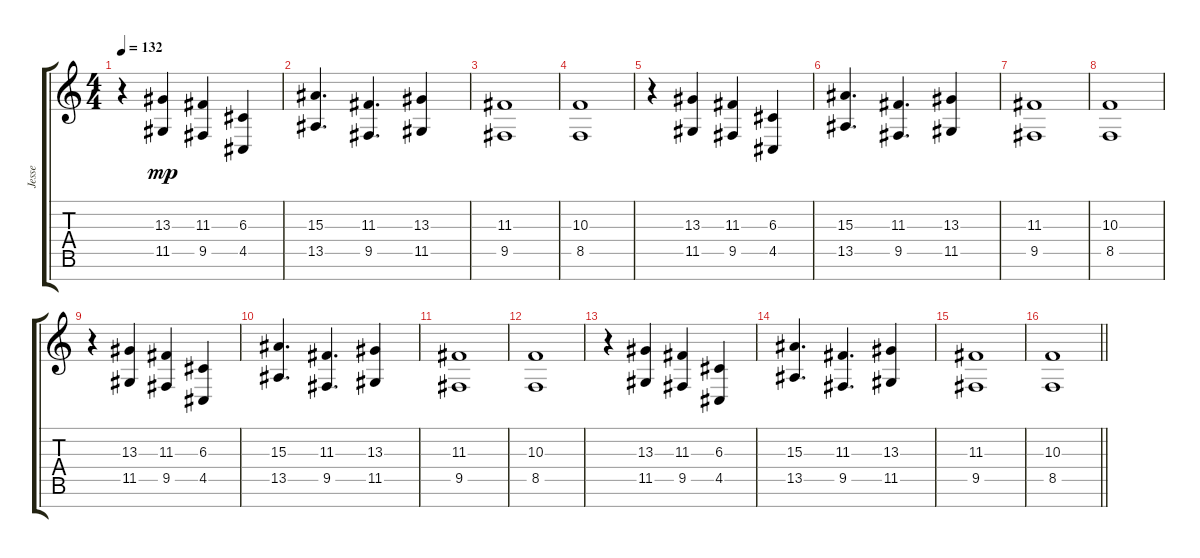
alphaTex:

\track ("Jesse" "Jesse") {instrument lead2sawtooth}
\staff {score tabs}
\tuning (E4 B3 G3 D3 A2 E2 B1) {hide}
\ts (4 4)
\section ("" "")
\tempo 132
\clef g2
\ks c
r.4{dy mp} (13.3 11.5).4 (11.3 9.5).4 (6.3 4.5).4 |
(15.3 13.5).4{d} (11.3 9.5).4{d} (13.3 11.5).4 |
(11.3 9.5).1 |
(10.3 8.5).1 |
r.4 (13.3 11.5).4 (11.3 9.5).4 (6.3 4.5).4 |
(15.3 13.5).4{d} (11.3 9.5).4{d} (13.3 11.5).4 |
(11.3 9.5).1 |
(10.3 8.5).1 |
r.4 (13.3 11.5).4 (11.3 9.5).4 (6.3 4.5).4 |
(15.3 13.5).4{d} (11.3 9.5).4{d} (13.3 11.5).4 |
(11.3 9.5).1 |
(10.3 8.5).1 |
r.4 (13.3 11.5).4 (11.3 9.5).4 (6.3 4.5).4 |
(15.3 13.5).4{d} (11.3 9.5).4{d} (13.3 11.5).4 |
(11.3 9.5).1 |
\barLineRight lightlight
(10.3 8.5).1
